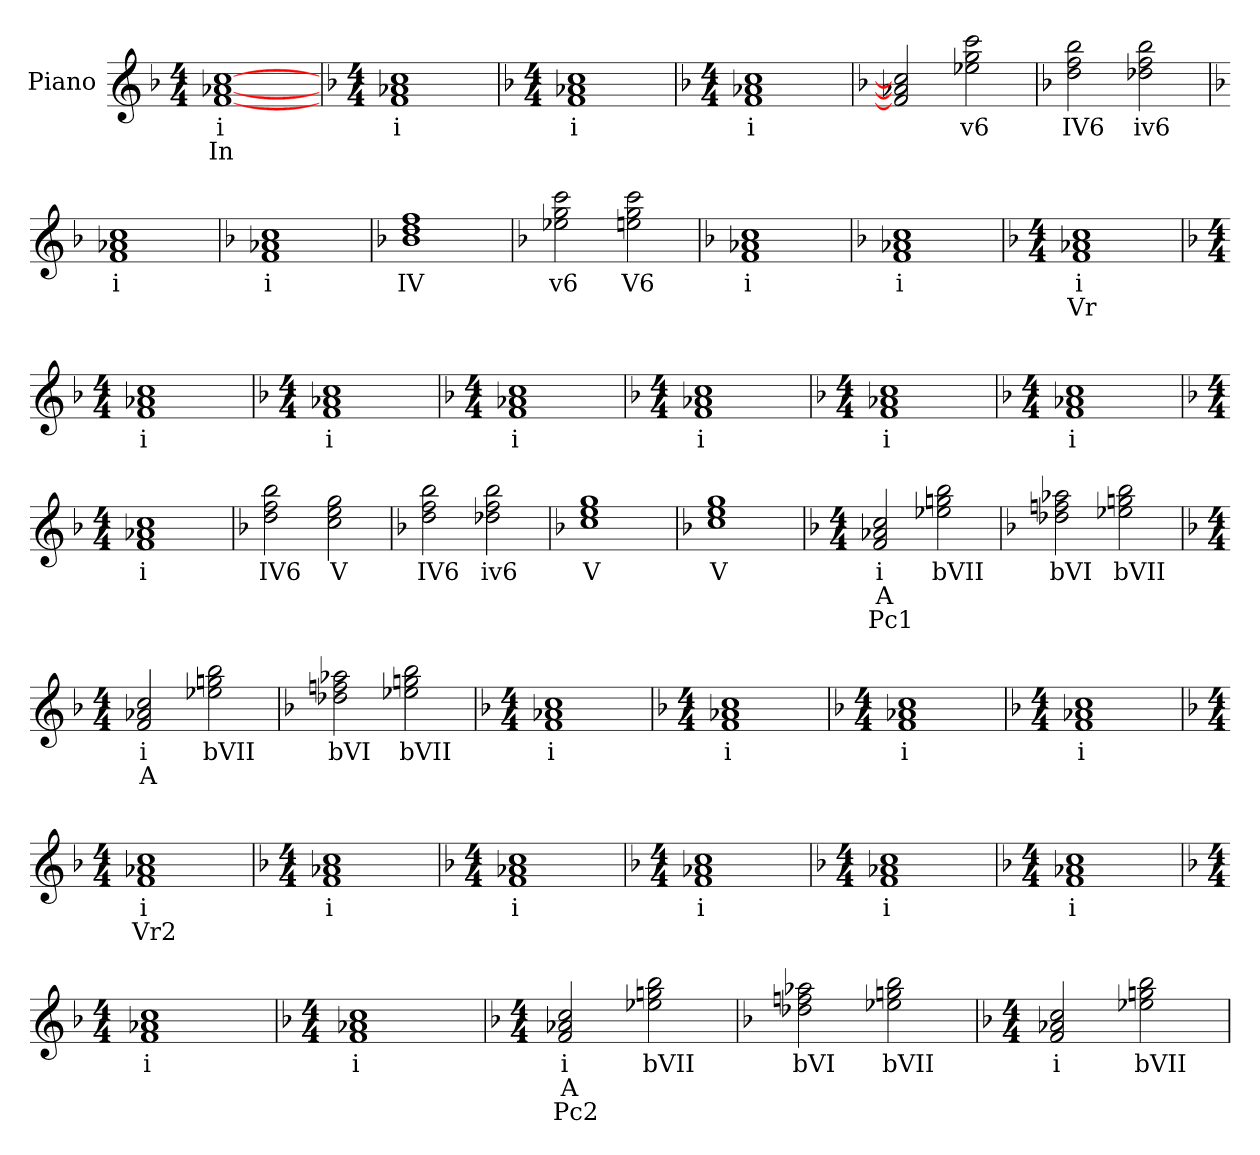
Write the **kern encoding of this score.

**kern	**text	**text	**text
*part1	*part1	*part1	*part1
*staff1	*staff1	*staff1	*staff1
*I"Piano	*	*	*
*I'Pno	*	*	*
*k[b-]	*	*	*
*F:	*	*	*
*M4/4	*	*	*
=	=	=	=
[1f [1a-X [1cc	i	In	.
=	=	=	=
*k[b-]	*	*	*
*F:	*	*	*
*M4/4	*	*	*
1f 1a-X 1cc	i	.	.
=	=	=	=
*k[b-]	*	*	*
*F:	*	*	*
*M4/4	*	*	*
1f 1a-X 1cc	i	.	.
=	=	=	=
*k[b-]	*	*	*
*F:	*	*	*
*M4/4	*	*	*
1f 1a-X 1cc	i	.	.
=	=	=	=
*k[b-]	*	*	*
*F:	*	*	*
2f] 2a-X] 2cc]	.	.	.
2ee-X 2gg 2ccc	v6	.	.
=	=	=	=
*k[b-]	*	*	*
*F:	*	*	*
2dd 2ff 2bb-	IV6	.	.
2dd-X 2ff 2bb-	iv6	.	.
=	=	=	=
*k[b-]	*	*	*
*F:	*	*	*
1f 1a-X 1cc	i	.	.
=	=	=	=
*k[b-]	*	*	*
*F:	*	*	*
1f 1a-X 1cc	i	.	.
=	=	=	=
*k[b-]	*	*	*
*F:	*	*	*
1b- 1dd 1ff	IV	.	.
=	=	=	=
*k[b-]	*	*	*
*F:	*	*	*
2ee-X 2gg 2ccc	v6	.	.
2een 2gg 2ccc	V6	.	.
=	=	=	=
*k[b-]	*	*	*
*F:	*	*	*
1f 1a-X 1cc	i	.	.
=	=	=	=
*k[b-]	*	*	*
*F:	*	*	*
1f 1a-X 1cc	i	.	.
=	=	=	=
*k[b-]	*	*	*
*F:	*	*	*
*M4/4	*	*	*
1f 1a-X 1cc	i	Vr	.
=	=	=	=
*k[b-]	*	*	*
*F:	*	*	*
*M4/4	*	*	*
1f 1a-X 1cc	i	.	.
=	=	=	=
*k[b-]	*	*	*
*F:	*	*	*
*M4/4	*	*	*
1f 1a-X 1cc	i	.	.
=	=	=	=
*k[b-]	*	*	*
*F:	*	*	*
*M4/4	*	*	*
1f 1a-X 1cc	i	.	.
=	=	=	=
*k[b-]	*	*	*
*F:	*	*	*
*M4/4	*	*	*
1f 1a-X 1cc	i	.	.
=	=	=	=
*k[b-]	*	*	*
*F:	*	*	*
*M4/4	*	*	*
1f 1a-X 1cc	i	.	.
=	=	=	=
*k[b-]	*	*	*
*F:	*	*	*
*M4/4	*	*	*
1f 1a-X 1cc	i	.	.
=	=	=	=
*k[b-]	*	*	*
*F:	*	*	*
*M4/4	*	*	*
1f 1a-X 1cc	i	.	.
=	=	=	=
*k[b-]	*	*	*
*F:	*	*	*
2dd 2ff 2bb-	IV6	.	.
2cc 2ee 2gg	V	.	.
=	=	=	=
*k[b-]	*	*	*
*F:	*	*	*
2dd 2ff 2bb-	IV6	.	.
2dd-X 2ff 2bb-	iv6	.	.
=	=	=	=
*k[b-]	*	*	*
*F:	*	*	*
1cc 1ee 1gg	V	.	.
=	=	=	=
*k[b-]	*	*	*
*F:	*	*	*
1cc 1ee 1gg	V	.	.
=	=	=	=
*k[b-]	*	*	*
*F:	*	*	*
*M4/4	*	*	*
2f 2a-X 2cc	i	A	Pc1
2ee-X 2ggn 2bb-	bVII	.	.
=	=	=	=
*k[b-]	*	*	*
*F:	*	*	*
2dd-X 2ffn 2aa-X	bVI	.	.
2ee-X 2ggn 2bb-	bVII	.	.
=	=	=	=
*k[b-]	*	*	*
*F:	*	*	*
*M4/4	*	*	*
2f 2a-X 2cc	i	A	.
2ee-X 2ggn 2bb-	bVII	.	.
=	=	=	=
*k[b-]	*	*	*
*F:	*	*	*
2dd-X 2ffn 2aa-X	bVI	.	.
2ee-X 2ggn 2bb-	bVII	.	.
=	=	=	=
*k[b-]	*	*	*
*F:	*	*	*
*M4/4	*	*	*
1f 1a-X 1cc	i	.	.
=	=	=	=
*k[b-]	*	*	*
*F:	*	*	*
*M4/4	*	*	*
1f 1a-X 1cc	i	.	.
=	=	=	=
*k[b-]	*	*	*
*F:	*	*	*
*M4/4	*	*	*
1f 1a-X 1cc	i	.	.
=	=	=	=
*k[b-]	*	*	*
*F:	*	*	*
*M4/4	*	*	*
1f 1a-X 1cc	i	.	.
=	=	=	=
*k[b-]	*	*	*
*F:	*	*	*
*M4/4	*	*	*
1f 1a-X 1cc	i	Vr2	.
=	=	=	=
*k[b-]	*	*	*
*F:	*	*	*
*M4/4	*	*	*
1f 1a-X 1cc	i	.	.
=	=	=	=
*k[b-]	*	*	*
*F:	*	*	*
*M4/4	*	*	*
1f 1a-X 1cc	i	.	.
=	=	=	=
*k[b-]	*	*	*
*F:	*	*	*
*M4/4	*	*	*
1f 1a-X 1cc	i	.	.
=	=	=	=
*k[b-]	*	*	*
*F:	*	*	*
*M4/4	*	*	*
1f 1a-X 1cc	i	.	.
=	=	=	=
*k[b-]	*	*	*
*F:	*	*	*
*M4/4	*	*	*
1f 1a-X 1cc	i	.	.
=	=	=	=
*k[b-]	*	*	*
*F:	*	*	*
*M4/4	*	*	*
1f 1a-X 1cc	i	.	.
=	=	=	=
*k[b-]	*	*	*
*F:	*	*	*
*M4/4	*	*	*
1f 1a-X 1cc	i	.	.
=	=	=	=
*k[b-]	*	*	*
*F:	*	*	*
*M4/4	*	*	*
2f 2a-X 2cc	i	A	Pc2
2ee-X 2ggn 2bb-	bVII	.	.
=	=	=	=
*k[b-]	*	*	*
*F:	*	*	*
2dd-X 2ffn 2aa-X	bVI	.	.
2ee-X 2ggn 2bb-	bVII	.	.
=	=	=	=
*k[b-]	*	*	*
*F:	*	*	*
*M4/4	*	*	*
2f 2a-X 2cc	i	.	.
2ee-X 2ggn 2bb-	bVII	.	.
=	=	=	=
*-	*-	*-	*-
